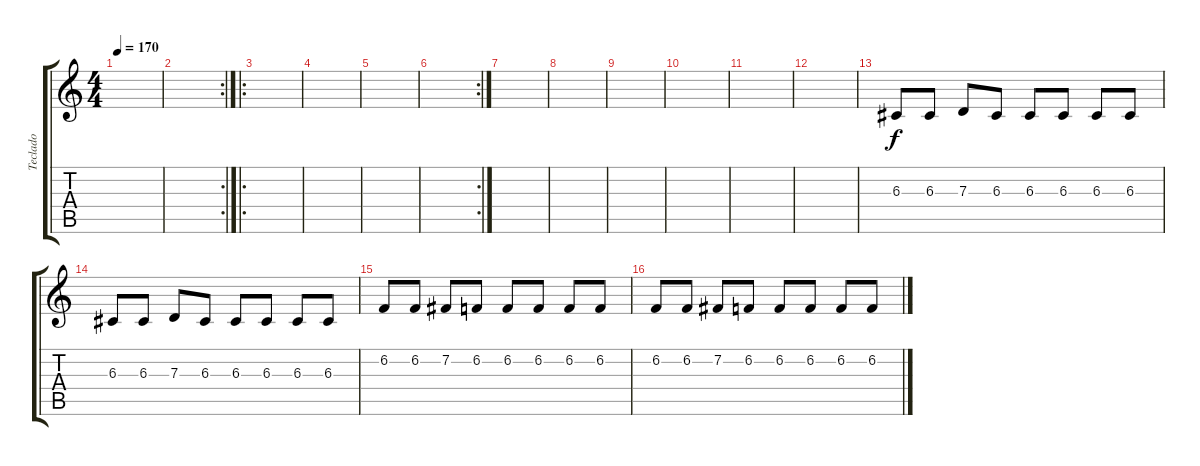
\track ("Teclado" "Teclado") {instrument synthstrings1}
\staff {score tabs}
\tuning (E4 B3 G3 D3 A2 E2) {hide}
\ts (4 4)
\tempo 170
\clef g2
\ks c
|
\rc 2
|
\ro
|
|
|
\rc 2
|
|
|
|
|
|
|
6.3.8 6.3.8 7.3.8 6.3.8 6.3.8 6.3.8 6.3.8 6.3.8 |
6.3.8 6.3.8 7.3.8 6.3.8 6.3.8 6.3.8 6.3.8 6.3.8 |
6.2.8 6.2.8 7.2.8 6.2.8 6.2.8 6.2.8 6.2.8 6.2.8 |
6.2.8 6.2.8 7.2.8 6.2.8 6.2.8 6.2.8 6.2.8 6.2.8
